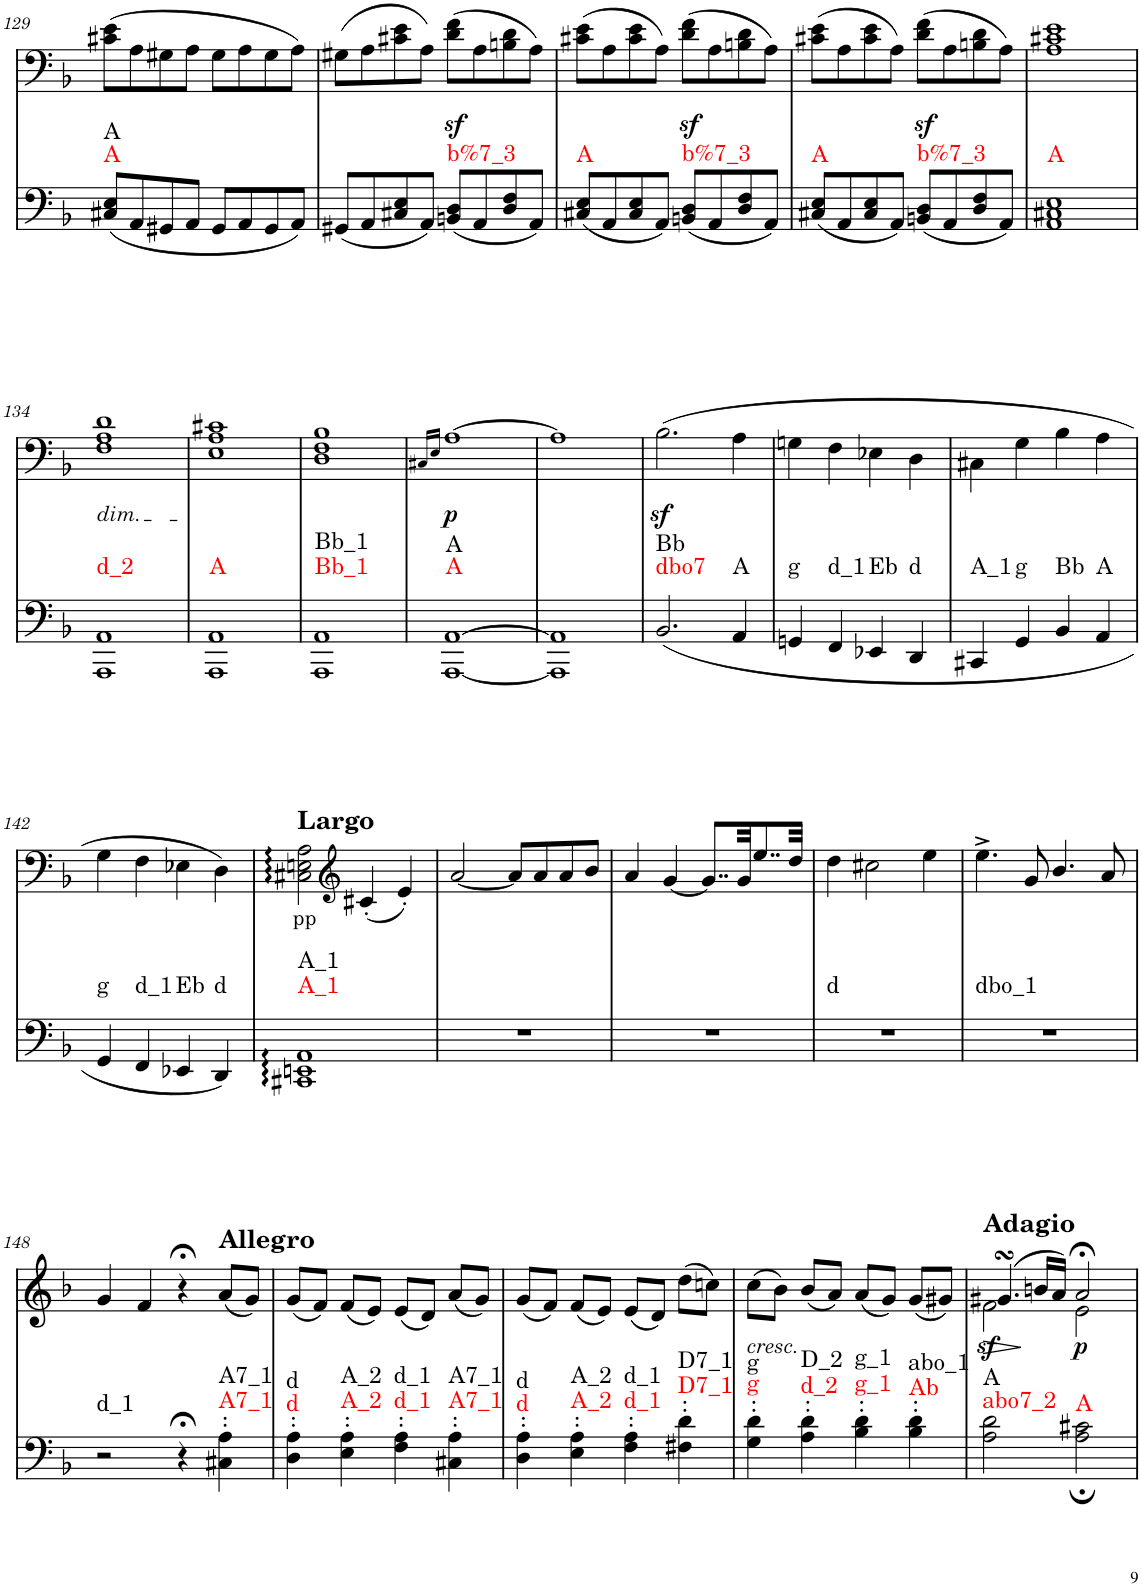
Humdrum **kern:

**kern	**harte	**kern	**text	**dynam
*part2	*part2	*part1	*part1	*part1
*staff2	*	*staff1	*staff1	*staff1
*I"piano	*	*I"piano	*	*
*I'Pno	*	*I'Pno	*	*
!!LO:PB:g=z
*clefG2	*	*clefF4	*	*
*k[b-]	*	*k[b-]	*	*
*d:	*	*d:	*	*
*M4/4	*	*M4/4	*	*
=129	=129	=129	=129	=129
!	!LO:H:n=1:kt=A	!	!	!
!	!LO:H:n=2:kt=A	!	!	!
(8C#X/ 8E/L	N N	(8c#X\ 8e\L	.	.
8AA/	.	8A\	.	.
8GG#X/	.	8G#X\	.	.
8AA/J	.	8A\J	.	.
8GG#/L	.	8G#\L	.	.
8AA/	.	8A\	.	.
8GG#/	.	8G#\	.	.
8AA/J)	.	8A\J)	.	.
=130	=130	=130	=130	=130
(8GG#X/L	.	(8G#X\L	.	.
8AA/	.	8A\	.	.
8C#X/ 8E/	.	8c#X\ 8e\	.	.
8AA/J)	.	8A\J)	.	.
!	!LO:H:kt=b%7_3	!	!	!
(8BBn/ 8D/L	N	(8d\z< 8f\z<L	.	.
8AA/	.	8A\	.	.
8D/ 8F/	.	8Bn\ 8d\	.	.
8AA/J)	.	8A\J)	.	.
=131	=131	=131	=131	=131
!	!LO:H:kt=A	!	!	!
(8C#X/ 8E/L	N	(8c#X\ 8e\L	.	.
8AA/	.	8A\	.	.
8C#/ 8E/	.	8c#\ 8e\	.	.
8AA/J)	.	8A\J)	.	.
!	!LO:H:kt=b%7_3	!	!	!
(8BBn/ 8D/L	N	(8d\z< 8f\z<L	.	.
8AA/	.	8A\	.	.
8D/ 8F/	.	8Bn\ 8d\	.	.
8AA/J)	.	8A\J)	.	.
=132	=132	=132	=132	=132
!	!LO:H:kt=A	!	!	!
(8C#X/ 8E/L	N	(8c#X\ 8e\L	.	.
8AA/	.	8A\	.	.
8C#/ 8E/	.	8c#\ 8e\	.	.
8AA/J)	.	8A\J)	.	.
!	!LO:H:kt=b%7_3	!	!	!
(8BBn/ 8D/L	N	(8d\z< 8f\z<L	.	.
8AA/	.	8A\	.	.
8D/ 8F/	.	8Bn\ 8d\	.	.
8AA/J)	.	8A\J)	.	.
=133	=133	=133	=133	=133
!	!LO:H:kt=A	!	!	!
1AA 1C#X 1E	N	1A 1c#X 1e	.	.
!!LO:LB:g=z
=134	=134	=134	=134	=134
!	!	!LO:TX:b:i:t=dim.	!	!
!	!LO:H:kt=d_2	!	!LO:LY:b	!
1AAA 1AA	N	1F 1A 1d	>	.
=135	=135	=135	=135	=135
!	!LO:H:kt=A	!	!	!
1AAA 1AA	N	1E 1A 1c#X	.	.
=136	=136	=136	=136	=136
!	!LO:H:n=1:kt=Bb_1	!	!	!
!	!LO:H:n=2:kt=Bb_1	!	!	!
1AAA 1AA	N N	1D 1F 1B-	.	.
=137	=137	=137	=137	=137
.	.	16qC#X/LL	.	.
.	.	16qE/JJ	.	.
!	!LO:H:n=1:kt=A	!	!LO:LY:b	!LO:DY:b
!	!LO:H:n=2:kt=A	!	!	!
[1AAA [1AA	N N	[1A	p	p
=138	=138	=138	=138	=138
1AAA] 1AA]	.	1A]	.	.
=139	=139	=139	=139	=139
!	!LO:H:n=1:kt=dbo7	!	!	!
!	!LO:H:n=2:kt=Bb	!	!	!
(2.BB-/	N N	(2.B-z<\	.	.
!	!LO:H:kt=A	!	!	!
4AA/	N	4A\	.	.
=140	=140	=140	=140	=140
!	!LO:H:kt=g	!	!	!
4GGn/	N	4Gn\	.	.
!	!LO:H:kt=d_1	!	!	!
4FF/	N	4F\	.	.
!	!LO:H:kt=Eb	!	!	!
4EE-X/	N	4E-X\	.	.
!	!LO:H:kt=d	!	!	!
4DD/	N	4D\	.	.
=141	=141	=141	=141	=141
!	!LO:H:kt=A_1	!	!	!
4CC#X/	N	4C#X\	.	.
!	!LO:H:kt=g	!	!	!
4GG/	N	4G\	.	.
!	!LO:H:kt=Bb	!	!	!
4BB-/	N	4B-\	.	.
!	!LO:H:kt=A	!	!	!
4AA/	N	4A\	.	.
!!LO:LB:g=z
=142	=142	=142	=142	=142
!	!LO:H:kt=g	!	!	!
4GG/	N	4G\	.	.
!	!LO:H:kt=d_1	!	!	!
4FF/	N	4F\	.	.
!	!LO:H:kt=Eb	!	!	!
4EE-X/	N	4E-X\	.	.
!	!LO:H:kt=d	!	!	!
4DD/)	N	4D\)	.	.
=143	=143	=143	=143	=143
!	!	!LO:TX:a:B:t=Largo	!	!
!	!LO:H:n=1:kt=A_1	!	!LO:LY:b	!
!	!LO:H:n=2:kt=A_1	!	!	!
1CC#X 1EEn 1AA	N N	2C#X\ 2En\ 2A\	pp	.
*	*	*clefG2	*	*
.	.	(4c#X'/	.	.
.	.	4e'/)	.	.
=144	=144	=144	=144	=144
1r	.	[2a/	.	.
.	.	8a/L]	.	.
.	.	8a/	.	.
.	.	8a/	.	.
.	.	8b-/J	.	.
=145	=145	=145	=145	=145
1r	.	4a/	.	.
.	.	[4g/	.	.
.	.	8..g/L]	.	.
.	.	32g/KK	.	.
.	.	8..ee/	.	.
.	.	32dd/Jkk	.	.
=146	=146	=146	=146	=146
!	!LO:H:kt=d	!	!	!
1r	N	4dd\	.	.
.	.	2cc#X\	.	.
.	.	4ee\	.	.
=147	=147	=147	=147	=147
!	!LO:H:kt=dbo_1	!	!	!
1r	N	4.ee^\	.	.
.	.	8g/	.	.
.	.	4.b-/	.	.
.	.	8a/	.	.
!!LO:LB:g=z
=148	=148	=148	=148	=148
!	!LO:H:kt=d_1	!	!	!
2r	N	4g/	.	.
.	.	4f/	.	.
4r;<	.	4r;<	.	.
!	!	!LO:TX:a:B:t=Allegro	!	!
!	!LO:H:n=1:kt=A7_1	!	!LO:LY:b	!
!	!LO:H:n=2:kt=A7_1	!	!	!
4C#X\' 4A\'	N N	(8a/L	p	.
.	.	8g/J)	.	.
=149	=149	=149	=149	=149
!	!LO:H:n=1:kt=d	!	!	!
!	!LO:H:n=2:kt=d	!	!	!
4D\' 4A\'	N N	(8g/L	.	.
.	.	8f/J)	.	.
!	!LO:H:n=1:kt=A_2	!	!	!
!	!LO:H:n=2:kt=A_2	!	!	!
4E\' 4A\'	N N	(8f/L	.	.
.	.	8e/J)	.	.
!	!LO:H:n=1:kt=d_1	!	!	!
!	!LO:H:n=2:kt=d_1	!	!	!
4F\' 4A\'	N N	(8e/L	.	.
.	.	8d/J)	.	.
!	!LO:H:n=1:kt=A7_1	!	!	!
!	!LO:H:n=2:kt=A7_1	!	!	!
4C#X\' 4A\'	N N	(8a/L	.	.
.	.	8g/J)	.	.
=150	=150	=150	=150	=150
!	!LO:H:n=1:kt=d	!	!	!
!	!LO:H:n=2:kt=d	!	!	!
4D\' 4A\'	N N	(8g/L	.	.
.	.	8f/J)	.	.
!	!LO:H:n=1:kt=A_2	!	!	!
!	!LO:H:n=2:kt=A_2	!	!	!
4E\' 4A\'	N N	(8f/L	.	.
.	.	8e/J)	.	.
!	!LO:H:n=1:kt=d_1	!	!	!
!	!LO:H:n=2:kt=d_1	!	!	!
4F\' 4A\'	N N	(8e/L	.	.
.	.	8d/J)	.	.
!	!LO:H:n=1:kt=D7_1	!	!	!
!	!LO:H:n=2:kt=D7_1	!	!	!
4F#X\' 4d\'	N N	(8dd\L	.	.
.	.	8ccn\J)	.	.
=151	=151	=151	=151	=151
!	!LO:H:n=1:kt=g	!LO:TX:b:i:t=cresc.	!	!
!	!LO:H:n=2:kt=g	!	!	!
4G\' 4d\'	N N	(8cc\L	.	.
.	.	8b-\J)	.	.
!	!LO:H:n=1:kt=d_2	!	!	!
!	!LO:H:n=2:kt=D_2	!	!	!
4A\' 4d\'	N N	(8b-/L	.	.
.	.	8a/J)	.	.
!	!LO:H:n=1:kt=g_1	!	!	!
!	!LO:H:n=2:kt=g_1	!	!	!
4B-\' 4d\'	N N	(8a/L	.	.
.	.	8g/J)	.	.
!	!LO:H:n=1:kt=Ab	!	!	!
!	!LO:H:n=2:kt=abo_1	!	!	!
4B-\' 4d\'	N N	(8g/L	.	.
.	.	8g#X/J)	.	.
=152	=152	=152	=152	=152
!	!	!LO:TX:a:B:t=Adagio	!	!
!	!	!	!	!LO:HP:b
*	*	*^	*	*
!	!LO:H:n=1:kt=abo7_2	!	!	!	!LO:DY:n=1:b
!	!LO:H:n=2:kt=A	!	!	!	!
2A\ 2d\	N N	(4.g#XsSsS/	2f\	.	> sf
.	.	16bn/LL	.	.	.
.	.	16a/JJ)	.	.	.
!	!LO:H:kt=A	!	!	!	!LO:DY:n=2:b
2A\; 2c#X\;	N	2a;</	2e\	.	p
*	*	*v	*v	*	*
.	.	.	.	]
=	=	=	=	=
*-	*-	*-	*-	*-
